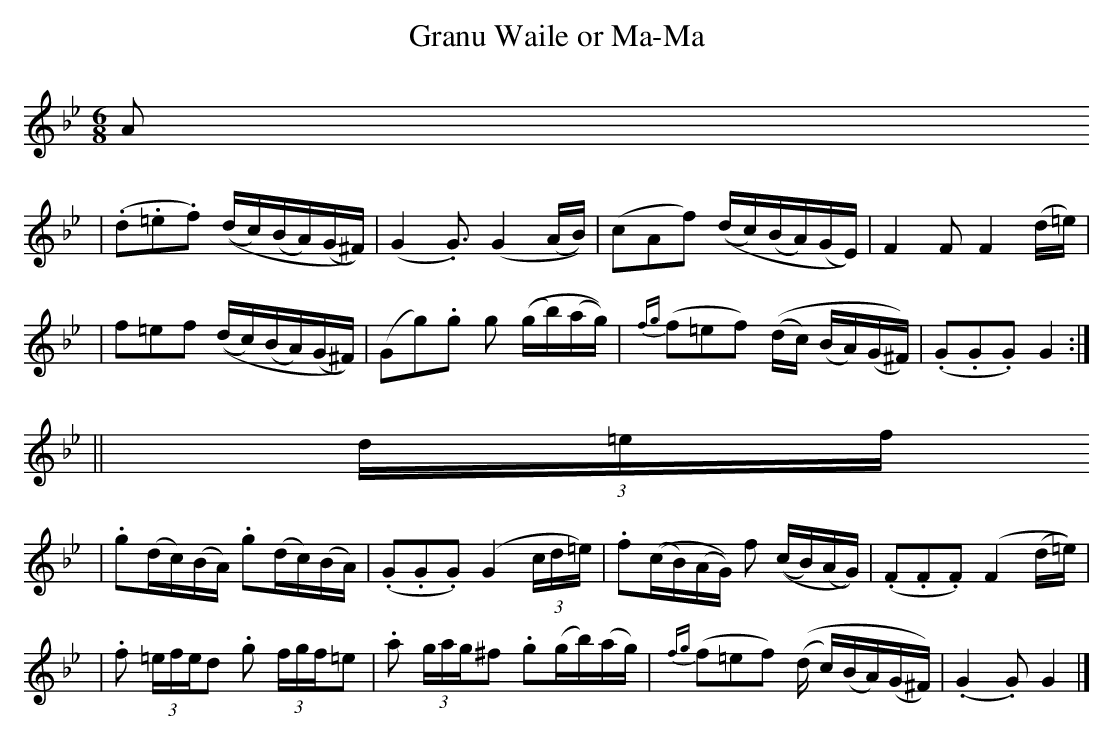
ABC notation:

X:1
T: Granu Waile or Ma-Ma
M: 6/8
L: 1/16
K: Gm
A2
| (.d2.=e2.f2) ((dc)(BA)(G^F)) | (G4  .G3) (G4 (AB)) | (c2A2f2) ( (dc)(BA)(GE)) | F4  F2  F4 (d=e) |
| f2=e2f2 ((dc)(BA)(G^F)) | (G2g2).g2 g2 ((gb)(ag)) | {fg}(f2=e2f2)  ((dc) (BA)(G^F)) | (.G2.G2.G2) G4 :|
|| (3d=ef
| .g2(dc)(BA) .g2(dc)(BA) | (.G2.G2.G2) (G4 (3cd=e ) | .f2((cB)(AG)) f2 ((cB)(AG)) | (.F2.F2.F2) (F4 (d=e)) |
| .f2 (3=efed2 .g2 (3fgf=e2 | .a2 (3gag^f2 .g2(gb)(ag) | {fg}(f2=e2f2) ((d c)(BA)(G^F)) | (.G4 .G2) G4 |]
